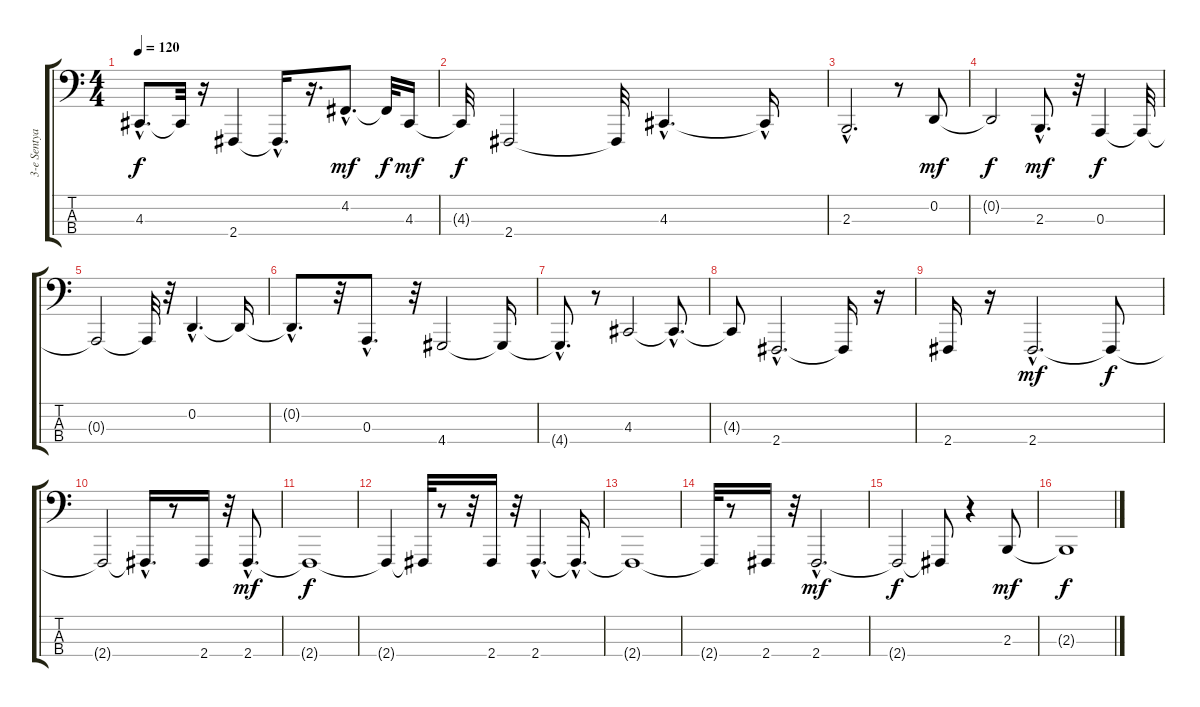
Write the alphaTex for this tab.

\track ("3-e Sentyabrya - M.Shufutinsky" "3-e Sentya") {instrument acousticgrandpiano}
\staff {score tabs}
\tuning (G2 D2 A1 E1) {hide}
\ts (4 4)
\tempo 120
\clef f4
\ks c
4.3{hac t}.8{d dy f} 4.3{t}.32 r.16 2.4.4 2.4{hac t}.16{d} r.16{d} 4.2{hac}.8{d dy mf} 4.2{t}.32{dy f} 4.3.16{dy mf} |
4.3{t}.32{dy f} 2.4.2 2.4{t}.32 4.3{hac}.4{d} 4.3{hac t}.16 |
2.3{hac}.2{d} r.8 0.2.8{dy mf} |
0.2{t}.2{dy f} 2.3{hac}.8{d dy mf} r.32 0.3.4{dy f} 0.3{t}.32 |
0.3{t}.2 0.3{t}.32 r.32 0.2{hac}.4{d} 0.2{t}.16 |
0.2{hac t}.8{d} r.32 0.3{hac}.8{d} r.32 4.4.2 4.4{t}.16 |
4.4{hac t}.8{d} r.8 4.3.2{volume 11 balance 8 instrument electricbassfinger} 4.3{hac t}.8{d} |
4.3{t}.8 2.4{hac}.2{d} 2.4{t}.16 r.16 |
2.4.16 r.16 2.4{hac}.2{d dy mf} 2.4{t}.8{dy f} |
2.4{t}.2 2.4{hac t}.16{d} r.8 2.4.16 r.32 2.4{hac}.8{d dy mf} |
2.4{t}.1{dy f} |
2.4{t}.4 2.4{t}.32 r.8 r.32 2.4.16 r.32 2.4{hac}.4{d} 2.4{hac t}.16{d} |
2.4{t}.1 |
2.4{t}.32 r.8 2.4.16 r.32 2.4{hac}.2{d dy mf} |
2.4{t}.2{dy f} 2.4{t}.8 r.4 2.3.8{dy mf} |
2.3{t}.1{dy f}
